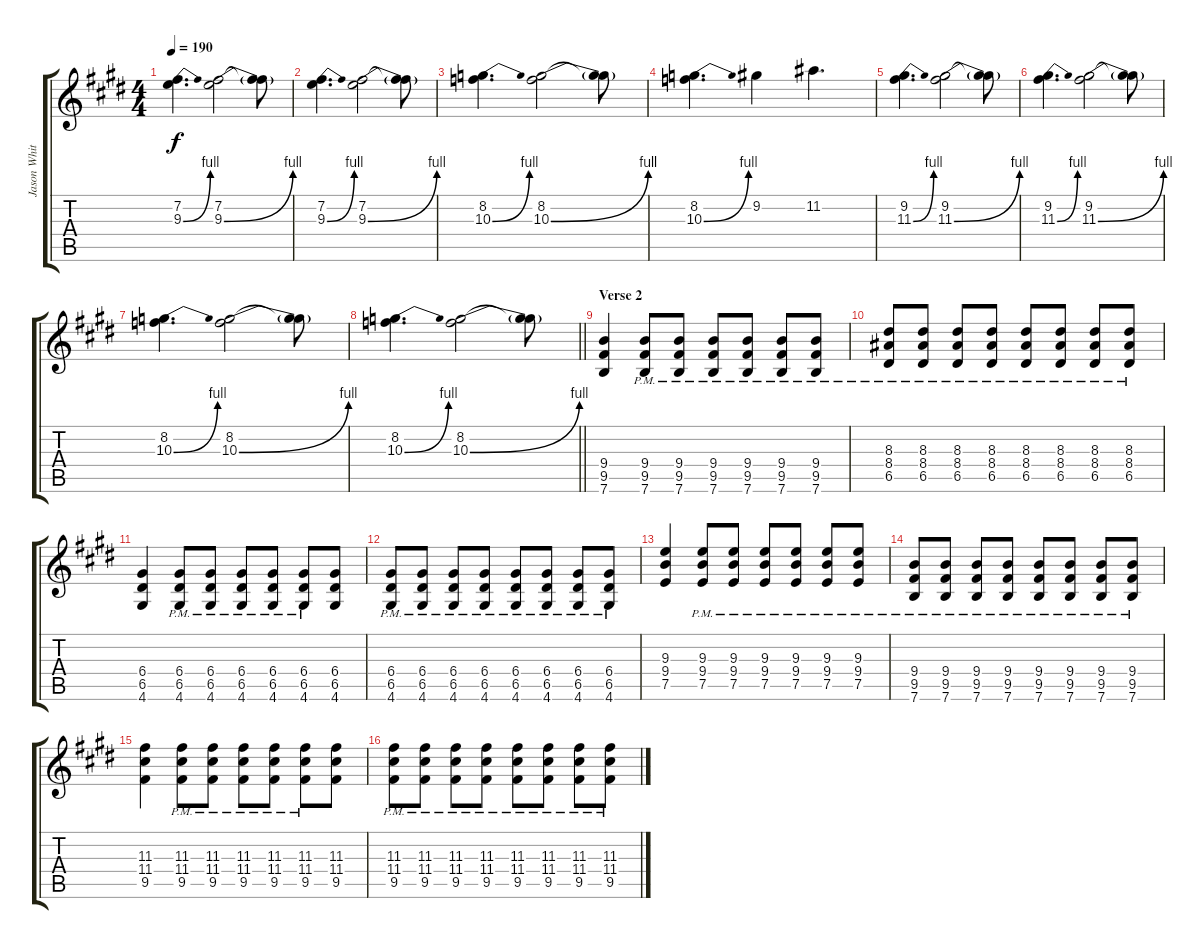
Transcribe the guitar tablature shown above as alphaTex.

\track ("Jason White (Lead Guitar)" "Jason Whit") {instrument distortionguitar}
\staff {score tabs}
\tuning (E4 B3 G3 D3 A2 E2) {hide}
\ts (4 4)
\tempo 190
\clef g2
\ks e
(7.2 9.3{be (bend 0 0 60 4)}).4{d dy f} (7.2 9.3{be (bend 0 0 60 4)}).2 (7.2{t} 9.3{t}).8 |
(7.2 9.3{be (bend 0 0 60 4)}).4{d} (7.2 9.3{be (bend 0 0 60 4)}).2 (7.2{t} 9.3{t}).8 |
(8.2 10.3{be (bend 0 0 60 4)}).4{d} (8.2 10.3{be (bend 0 0 60 4)}).2 (8.2{t} 10.3{t}).8 |
(8.2 10.3{be (bend 0 0 60 4)}).4{d} 9.2.4 11.2.4{d} |
(9.2 11.3{be (bend 0 0 60 4)}).4{d} (9.2 11.3{be (bend 0 0 60 4)}).2 (9.2{t} 11.3{t}).8 |
(9.2 11.3{be (bend 0 0 60 4)}).4{d} (9.2 11.3{be (bend 0 0 60 4)}).2 (9.2{t} 11.3{t}).8 |
(8.2 10.3{be (bend 0 0 60 4)}).4{d} (8.2 10.3{be (bend 0 0 60 4)}).2 (8.2{t} 10.3{t}).8 |
\barLineRight lightlight
(8.2 10.3{be (bend 0 0 60 4)}).4{d} (8.2 10.3{be (bend 0 0 60 4)}).2 (8.2{t} 10.3{t}).8 |
\section ("" "Verse 2")
(9.4 9.5 7.6).4 (9.4{pm} 9.5{pm} 7.6{pm}).8 (9.4{pm} 9.5{pm} 7.6{pm}).8 (9.4{pm} 9.5{pm} 7.6{pm}).8 (9.4{pm} 9.5{pm} 7.6{pm}).8 (9.4{pm} 9.5{pm} 7.6{pm}).8 (9.4{pm} 9.5{pm} 7.6{pm}).8 |
(8.3{pm} 8.4{pm} 6.5{pm}).8 (8.3{pm} 8.4{pm} 6.5{pm}).8 (8.3{pm} 8.4{pm} 6.5{pm}).8 (8.3{pm} 8.4{pm} 6.5{pm}).8 (8.3{pm} 8.4{pm} 6.5{pm}).8 (8.3{pm} 8.4{pm} 6.5{pm}).8 (8.3{pm} 8.4{pm} 6.5{pm}).8 (8.3{pm} 8.4{pm} 6.5{pm}).8 |
(6.4 6.5 4.6).4 (6.4{pm} 6.5{pm} 4.6{pm}).8 (6.4{pm} 6.5{pm} 4.6{pm}).8 (6.4{pm} 6.5{pm} 4.6{pm}).8 (6.4{pm} 6.5{pm} 4.6{pm}).8 (6.4{pm} 6.5{pm} 4.6{pm}).8 (6.4 6.5 4.6).8 |
(6.4{pm} 6.5{pm} 4.6{pm}).8 (6.4{pm} 6.5{pm} 4.6{pm}).8 (6.4{pm} 6.5{pm} 4.6{pm}).8 (6.4{pm} 6.5{pm} 4.6{pm}).8 (6.4{pm} 6.5{pm} 4.6{pm}).8 (6.4{pm} 6.5{pm} 4.6{pm}).8 (6.4{pm} 6.5{pm} 4.6{pm}).8 (6.4{pm} 6.5{pm} 4.6{pm}).8 |
(9.3 9.4 7.5).4 (9.3{pm} 9.4{pm} 7.5{pm}).8 (9.3{pm} 9.4{pm} 7.5{pm}).8 (9.3{pm} 9.4{pm} 7.5{pm}).8 (9.3{pm} 9.4{pm} 7.5{pm}).8 (9.3{pm} 9.4{pm} 7.5{pm}).8 (9.3{pm} 9.4{pm} 7.5{pm}).8 |
(9.4{pm} 9.5{pm} 7.6{pm}).8 (9.4{pm} 9.5{pm} 7.6{pm}).8 (9.4{pm} 9.5{pm} 7.6{pm}).8 (9.4{pm} 9.5{pm} 7.6{pm}).8 (9.4{pm} 9.5{pm} 7.6{pm}).8 (9.4{pm} 9.5{pm} 7.6{pm}).8 (9.4{pm} 9.5{pm} 7.6{pm}).8 (9.4{pm} 9.5{pm} 7.6{pm}).8 |
(11.3 11.4 9.5).4 (11.3{pm} 11.4{pm} 9.5{pm}).8 (11.3{pm} 11.4{pm} 9.5{pm}).8 (11.3{pm} 11.4{pm} 9.5{pm}).8 (11.3{pm} 11.4{pm} 9.5{pm}).8 (11.3{pm} 11.4{pm} 9.5{pm}).8 (11.3 11.4 9.5).8 |
(11.3{pm} 11.4{pm} 9.5{pm}).8 (11.3{pm} 11.4{pm} 9.5{pm}).8 (11.3{pm} 11.4{pm} 9.5{pm}).8 (11.3{pm} 11.4{pm} 9.5{pm}).8 (11.3{pm} 11.4{pm} 9.5{pm}).8 (11.3{pm} 11.4{pm} 9.5{pm}).8 (11.3{pm} 11.4{pm} 9.5{pm}).8 (11.3{pm} 11.4{pm} 9.5{pm}).8
